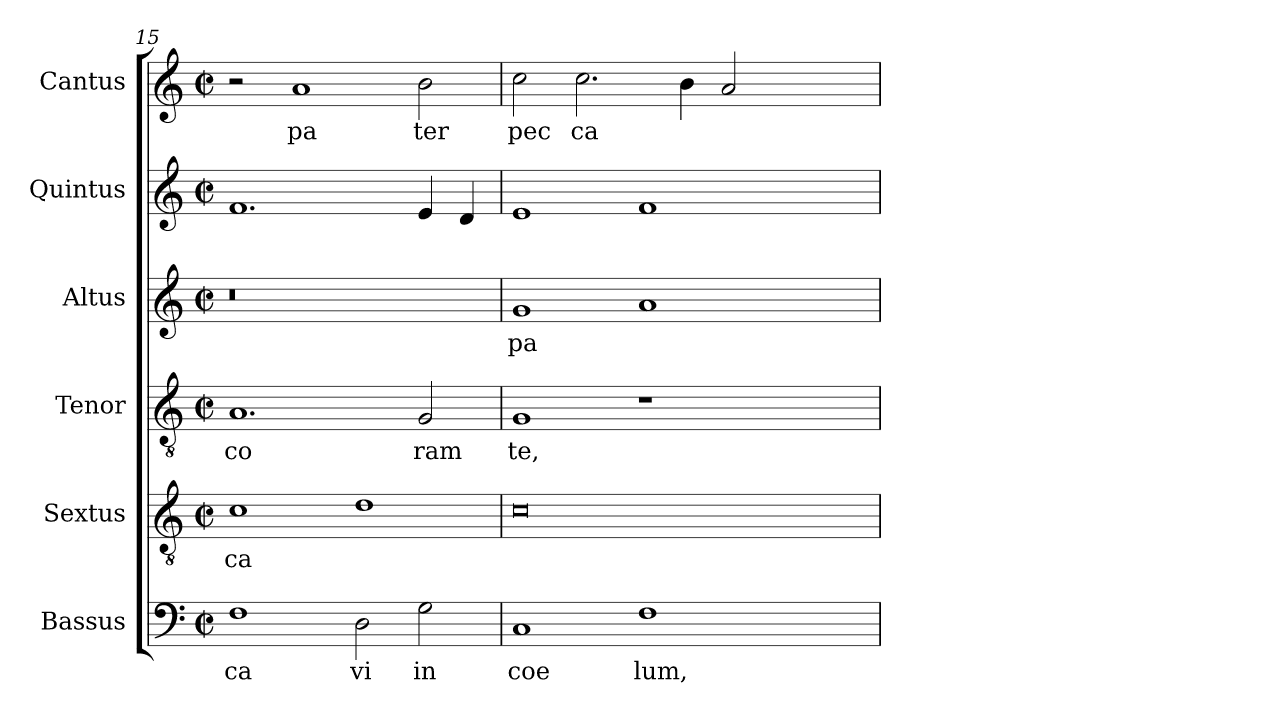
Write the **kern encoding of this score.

**kern	**text	**kern	**text	**kern	**text	**kern	**text	**kern	**kern	**text
*part6	*part6	*part5	*part5	*part4	*part4	*part3	*part3	*part2	*part1	*part1
*staff6	*staff6	*staff5	*staff5	*staff4	*staff4	*staff3	*staff3	*staff2	*staff1	*staff1
*I"Bassus	*	*I"Sextus	*	*I"Tenor	*	*I"Altus	*	*I"Quintus	*I"Cantus	*
!!LO:LB:g=z
*clefF4	*	*clefGv2	*	*clefGv2	*	*clefG2	*	*clefG2	*clefG2	*
*M2/2	*	*M2/2	*	*M2/2	*	*M2/2	*	*M2/2	*M2/2	*
*met(c|)	*	*met(c|)	*	*met(c|)	*	*met(c|)	*	*met(c|)	*met(c|)	*
=15	=15	=15	=15	=15	=15	=15	=15	=15	=15	=15
!	!LO:LY:b:cj	!	!LO:LY:b:cj	!	!LO:LY:b:cj	!	!	!	!	!
1F	ca	1c	ca	1.A	co	0r	.	1.f	2r	.
!	!	!	!	!	!	!	!	!	!	!LO:LY:b:cj
.	.	.	.	.	.	.	.	.	1a	pa
!	!LO:LY:b:cj	!	!	!	!	!	!	!	!	!
2D\	vi	1d	.	.	.	.	.	.	.	.
!	!LO:LY:b:cj	!	!	!	!LO:LY:b:cj	!	!	!	!	!LO:LY:b:cj
2G\	in	.	.	2G/	ram	.	.	4e/	2b\	ter
.	.	.	.	.	.	.	.	4d/	.	.
=16	=16	=16	=16	=16	=16	=16	=16	=16	=16	=16
!	!LO:LY:b:cj	!	!	!	!LO:LY:b:cj	!	!LO:LY:b:cj	!	!	!LO:LY:b:cj
1C	coe	0c	.	1G	te,	1g	pa	1e	2cc\	pec
!	!	!	!	!	!	!	!	!	!	!LO:LY:b:cj
.	.	.	.	.	.	.	.	.	2.cc\	ca
!	!LO:LY:b:cj	!	!	!LO:N:vis=1	!	!	!	!	!	!
1F	lum,	.	.	0r	.	1a	.	1f	.	.
.	.	.	.	.	.	.	.	.	4b\	.
.	.	.	.	.	.	.	.	.	2a/	.
1ryy	.	1ryy	.	.	.	1ryy	.	1ryy	1ryy	.
=	=	=	=	=	=	=	=	=	=	=
*-	*-	*-	*-	*-	*-	*-	*-	*-	*-	*-
